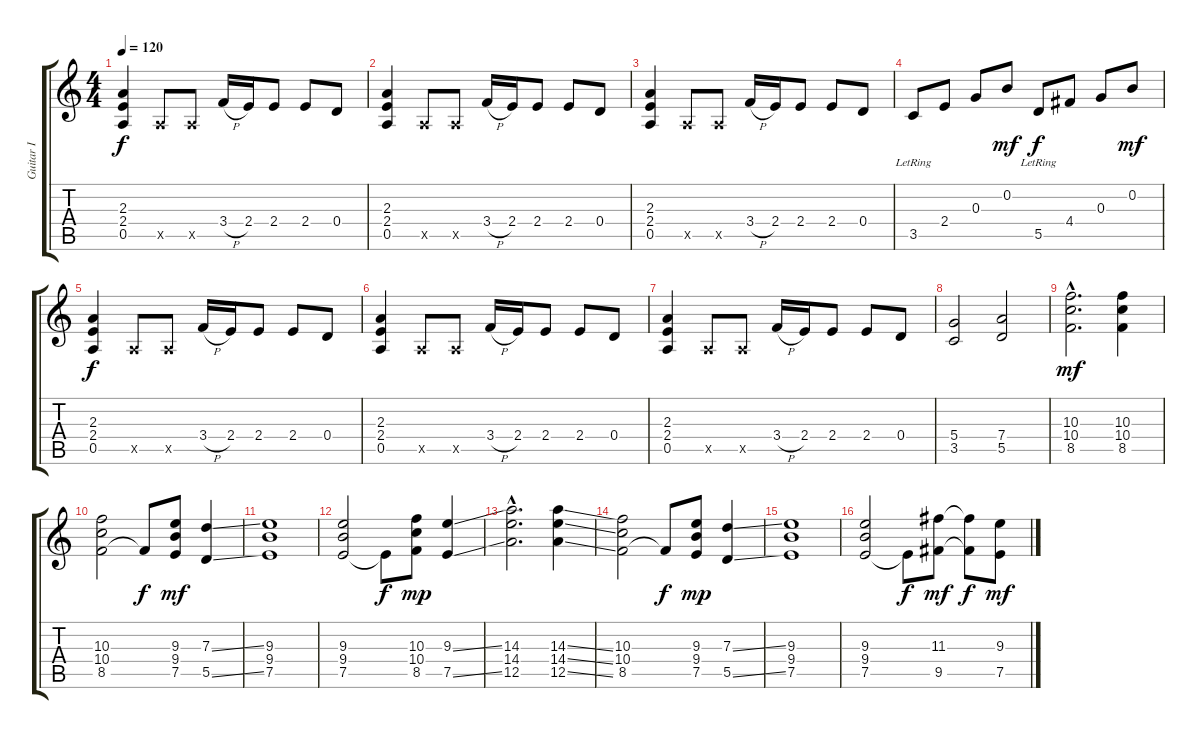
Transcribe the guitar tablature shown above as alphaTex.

\track ("Guitar I" "Guitar I") {instrument distortionguitar}
\staff {score tabs}
\tuning (E4 B3 G3 D3 A2 E2) {hide}
\ts (4 4)
\tempo 120
\clef g2
\ks c
(2.3 2.4 0.5).4{dy f} 0.5{x}.8 0.5{x}.8 3.4{h}.16 2.4.16 2.4.8 2.4.8 0.4.8 |
(2.3 2.4 0.5).4 0.5{x}.8 0.5{x}.8 3.4{h}.16 2.4.16 2.4.8 2.4.8 0.4.8 |
(2.3 2.4 0.5).4 0.5{x}.8 0.5{x}.8 3.4{h}.16 2.4.16 2.4.8 2.4.8 0.4.8 |
3.5{lr}.8 2.4.8 0.3.8 0.2.8{dy mf} 5.5{lr}.8{dy f} 4.4.8 0.3.8 0.2.8{dy mf} |
(2.3 2.4 0.5).4{dy f} 0.5{x}.8 0.5{x}.8 3.4{h}.16 2.4.16 2.4.8 2.4.8 0.4.8 |
(2.3 2.4 0.5).4 0.5{x}.8 0.5{x}.8 3.4{h}.16 2.4.16 2.4.8 2.4.8 0.4.8 |
(2.3 2.4 0.5).4 0.5{x}.8 0.5{x}.8 3.4{h}.16 2.4.16 2.4.8 2.4.8 0.4.8 |
(5.4 3.5).2 (7.4 5.5).2 |
(10.3{hac} 10.4{hac} 8.5{hac}).2{d dy mf} (10.3 10.4 8.5).4 |
(10.3 10.4 8.5).2 8.5{t}.8{dy f} (9.3 9.4 7.5).8{dy mf} (7.3{ss} 5.5{ss}).4 |
(9.3 9.4 7.5).1 |
(9.3 9.4 7.5).2 7.5{t}.8{dy f} (10.3 10.4 8.5).8{dy mp} (9.3{ss} 7.5{ss}).4 |
(14.3{hac} 14.4{hac} 12.5{hac}).2{d} (14.3{ss} 14.4{ss} 12.5{ss}).4 |
(10.3 10.4 8.5).2 8.5{t}.8{dy f} (9.3 9.4 7.5).8{dy mp} (7.3{ss} 5.5{ss}).4 |
(9.3 9.4 7.5).1 |
(9.3 9.4 7.5).2 7.5{t}.8{dy f} (11.3 9.5).8{dy mf} (11.3{t} 9.5{t}).8{dy f} (9.3 7.5).8{dy mf}
